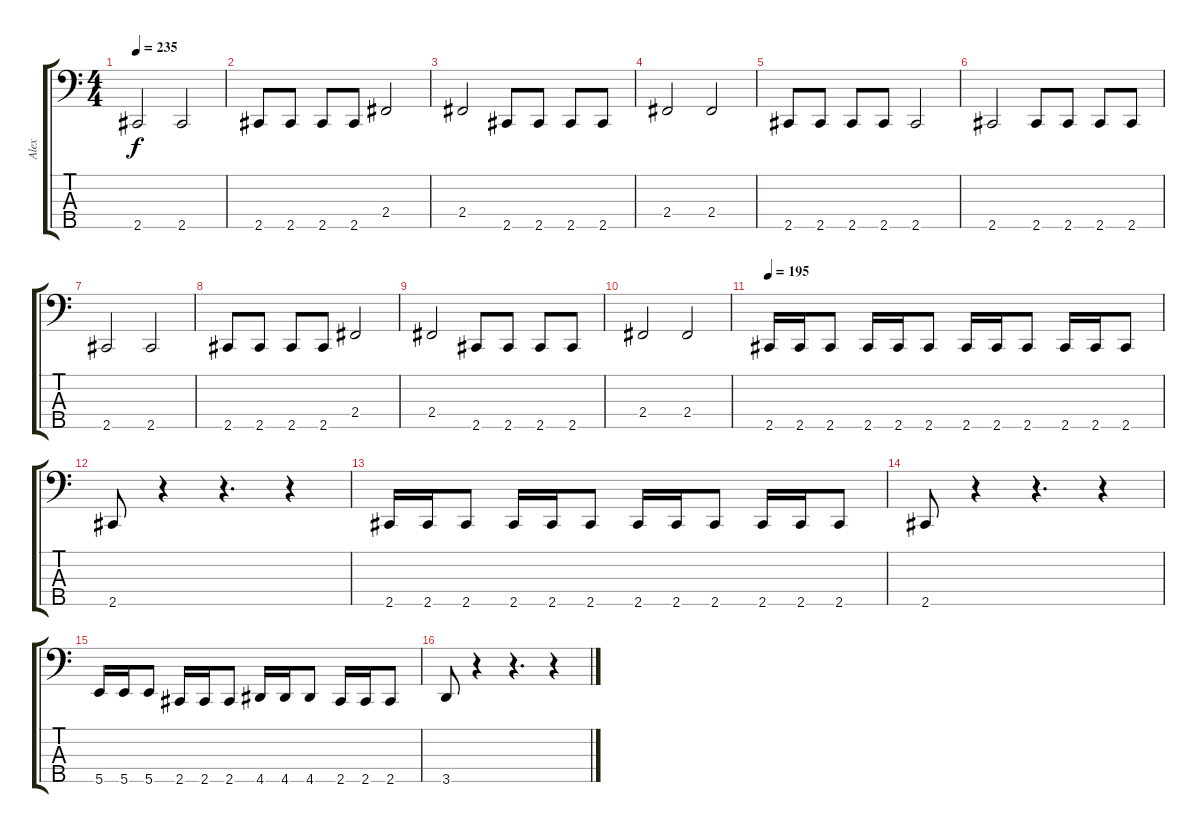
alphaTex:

\track ("Alex" "Alex") {instrument electricbasspick}
\staff {score tabs}
\tuning (G2 D2 A1 E1 B0) {hide}
\ts (4 4)
\tempo 235
\clef f4
\ks c
2.5.2{dy f} 2.5.2 |
2.5.8 2.5.8 2.5.8 2.5.8 2.4.2 |
2.4.2 2.5.8 2.5.8 2.5.8 2.5.8 |
2.4.2 2.4.2 |
2.5.8 2.5.8 2.5.8 2.5.8 2.5.2 |
2.5.2 2.5.8 2.5.8 2.5.8 2.5.8 |
2.5.2 2.5.2 |
2.5.8 2.5.8 2.5.8 2.5.8 2.4.2 |
2.4.2 2.5.8 2.5.8 2.5.8 2.5.8 |
2.4.2 2.4.2 |
\tempo 195
2.5.16 2.5.16 2.5.8 2.5.16 2.5.16 2.5.8 2.5.16 2.5.16 2.5.8 2.5.16 2.5.16 2.5.8 |
2.5.8 r.4 r.4{d} r.4 |
2.5.16 2.5.16 2.5.8 2.5.16 2.5.16 2.5.8 2.5.16 2.5.16 2.5.8 2.5.16 2.5.16 2.5.8 |
2.5.8 r.4 r.4{d} r.4 |
5.5.16 5.5.16 5.5.8 2.5.16 2.5.16 2.5.8 4.5.16 4.5.16 4.5.8 2.5.16 2.5.16 2.5.8 |
3.5.8 r.4 r.4{d} r.4
